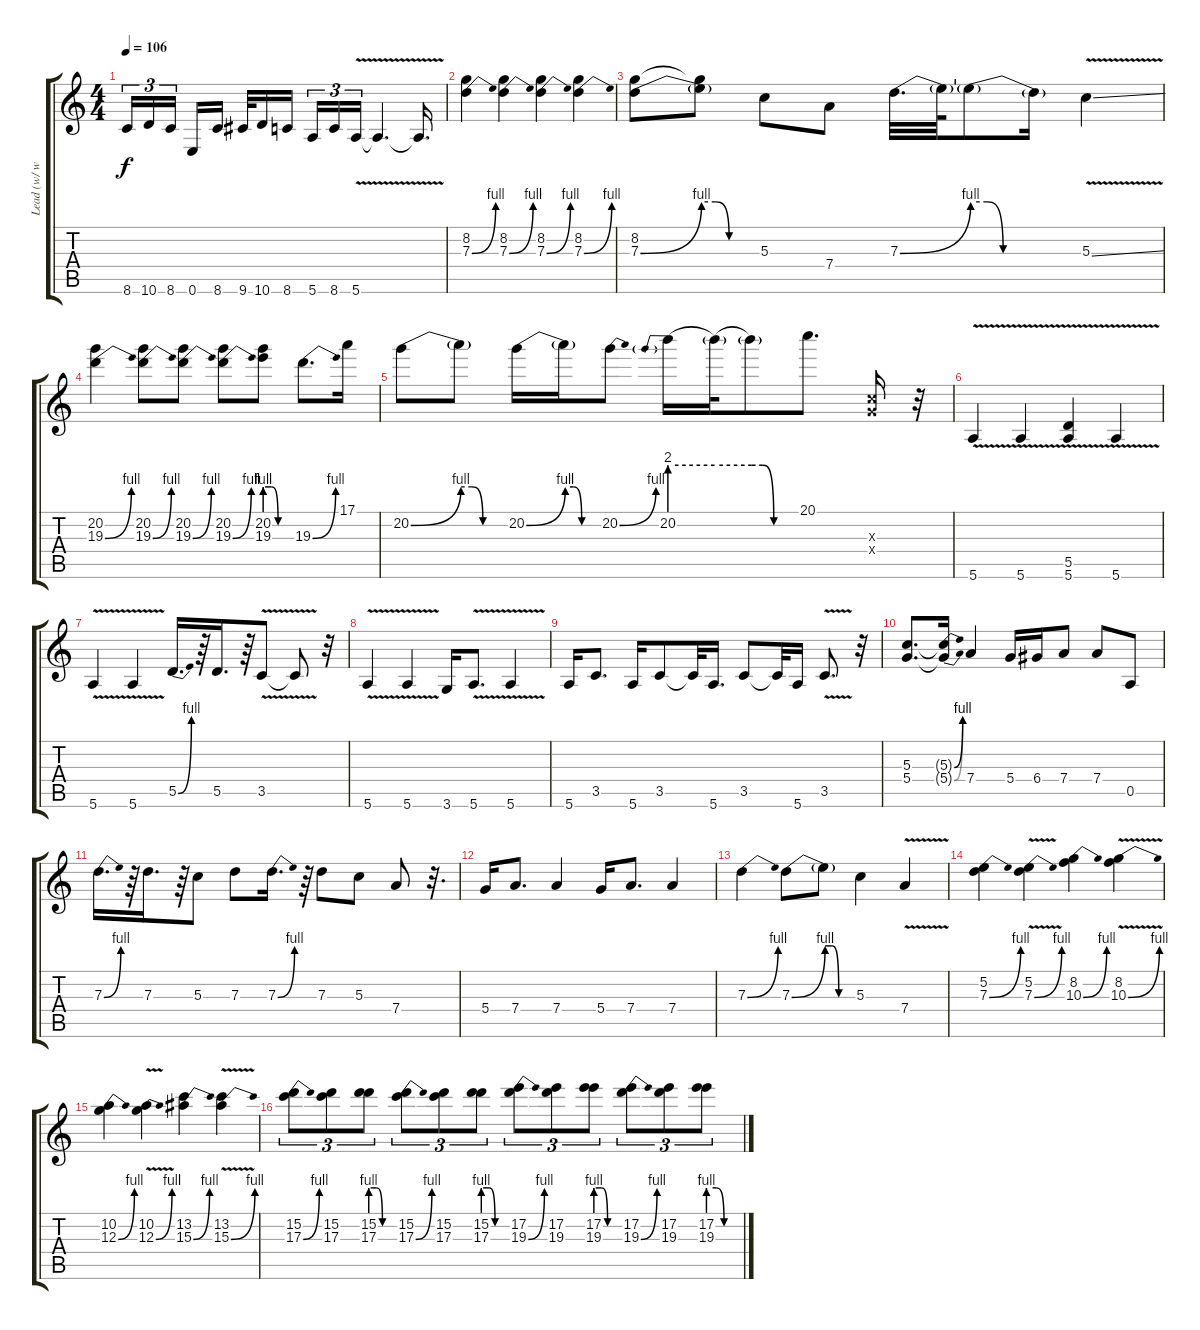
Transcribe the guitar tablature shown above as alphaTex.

\track ("Lead (w/ wah wah)" "Lead (w/ w") {instrument distortionguitar}
\staff {score tabs}
\tuning (E4 B3 G3 D3 A2 E2) {hide}
\ts (4 4)
\tempo 106
\clef g2
\ks c
8.6.16{tu (3 2) dy f} 10.6.16{tu (3 2)} 8.6.16{tu (3 2)} 0.6.16 8.6.16 9.6.32 10.6.16 8.6.16 5.6.16{tu (3 2)} 8.6.16{tu (3 2)} 5.6{v}.16{tu (3 2)} 5.6{v t}.4{d} 5.6{v t}.16{d} |
(8.2 7.3{be (bend 0 0 60 4)}).4 (8.2 7.3{be (bend 0 0 60 4)}).4 (8.2 7.3{be (bend 0 0 60 4)}).4 (8.2 7.3{be (bend 0 0 60 4)}).4 |
(8.2 7.3{be (bend 0 0 60 4)}).8 (8.2{t} 7.3{be (custom 0 4 15 4 30 0 60 0) t}).8 5.3.8 7.4.8 7.3{be (bend 0 0 60 4)}.32{d} 7.3{t}.64 7.3{be (custom 0 4 15 4 30 0 60 0) t}.8 7.3{be (hold 0 0 60 0) t}.16 5.3{v ss}.4 |
(20.2 19.3{be (bend 0 0 60 4)}).4 (20.2 19.3{be (bend 0 0 60 4)}).8 (20.2 19.3{be (bend 0 0 60 4)}).8 (20.2 19.3{be (bend 0 0 60 4)}).8 (20.2 19.3{be (custom 0 4 15 4 30 0 60 0)}).8 19.3{be (bend 0 0 60 4)}.8{d} 17.1.16 |
20.2{be (bend 0 0 60 4)}.8 20.2{be (custom 0 4 15 4 30 0 60 0) t}.8 20.2{be (bend 0 0 60 4)}.16 20.2{be (custom 0 4 15 4 30 0 60 0) t}.16 20.2{be (bend 0 0 60 4)}.8 20.2{be (prebend 0 8 60 8)}.16 20.2{be (hold 0 8 60 8) t}.32 20.2{be (custom 0 8 15 8 30 0 60 0) t}.8 20.1.8{d} (5.3{x} 5.4{x}).16 r.32 |
5.6{v}.4 5.6{v}.4 (5.5{v} 5.6{v}).4 5.6{v}.4 |
5.6{v}.4 5.6{v}.4 5.5{be (bend 0 0 60 4)}.16{d} r.64 5.5.16{d} r.64 3.5{v}.8 3.5{v t}.8 r.32 |
5.6{v}.4 5.6{v}.4 3.6.16 5.6{v}.8{d} 5.6{v}.4 |
5.6.16 3.5.8{d} 5.6.16 3.5.8 3.5{t}.32 5.6.16{d} 3.5.8 3.5{t}.32 5.6.16 3.5{v}.8{d} r.32 |
(5.3 5.4).8{d} (5.3{be (bend 0 0 60 4) t} 5.4{be (bend 0 0 60 4) t}).16 7.4.4 5.4.16 6.4.16 7.4.8 7.4.8 0.5.8 |
7.3{be (bend 0 0 60 4)}.16{d} r.64 7.3.16{d} r.64 5.3.8 7.3.8 7.3{be (bend 0 0 60 4)}.16{d} r.64 7.3.8 5.3.8 7.4.8 r.32{d} |
5.4.16 7.4.8{d} 7.4.4 5.4.16 7.4.8{d} 7.4.4 |
7.3{be (bend 0 0 60 4)}.4 7.3{be (bend 0 0 60 4)}.8 7.3{be (custom 0 4 15 4 30 0 60 0) t}.8 5.3.4 7.4{v}.4 |
(5.2 7.3{be (bend 0 0 60 4)}).4 (5.2{v} 7.3{be (bend 0 0 60 4)}).4 (8.2 10.3{be (bend 0 0 60 4)}).4 (8.2{v} 10.3{be (bend 0 0 60 4)}).4 |
(10.2 12.3{be (bend 0 0 60 4)}).4 (10.2{v} 12.3{be (bend 0 0 60 4)}).4 (13.2 15.3{be (bend 0 0 60 4)}).4 (13.2{v} 15.3{be (bend 0 0 60 4)}).4 |
(15.2 17.3{be (bend 0 0 60 4)}).8{tu (3 2)} (15.2 17.3).8{tu (3 2)} (15.2 17.3{be (custom 0 4 15 4 30 0 60 0)}).8{tu (3 2)} (15.2 17.3{be (bend 0 0 60 4)}).8{tu (3 2)} (15.2 17.3).8{tu (3 2)} (15.2 17.3{be (custom 0 4 15 4 30 0 60 0)}).8{tu (3 2)} (17.2 19.3{be (bend 0 0 60 4)}).8{tu (3 2)} (17.2 19.3).8{tu (3 2)} (17.2 19.3{be (custom 0 4 15 4 30 0 60 0)}).8{tu (3 2)} (17.2 19.3{be (bend 0 0 60 4)}).8{tu (3 2)} (17.2 19.3).8{tu (3 2)} (17.2 19.3{be (custom 0 4 15 4 30 0 60 0)}).8{tu (3 2)}
